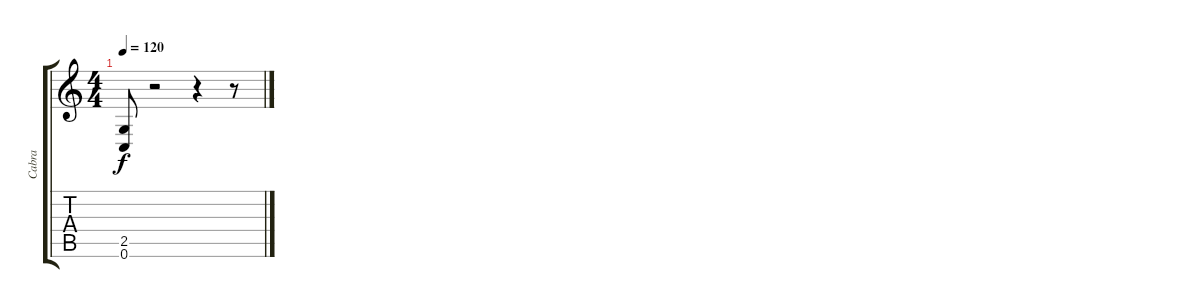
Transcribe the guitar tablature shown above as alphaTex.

\track ("Cabra" "Cabra") {instrument distortionguitar}
\staff {score tabs}
\tuning (C4 G3 Eb3 Bb2 F2 C2) {hide}
\ts (4 4)
\tempo 120
\clef g2
\ks c
(2.5 0.6).8{dy f} r.2 r.4 r.8
